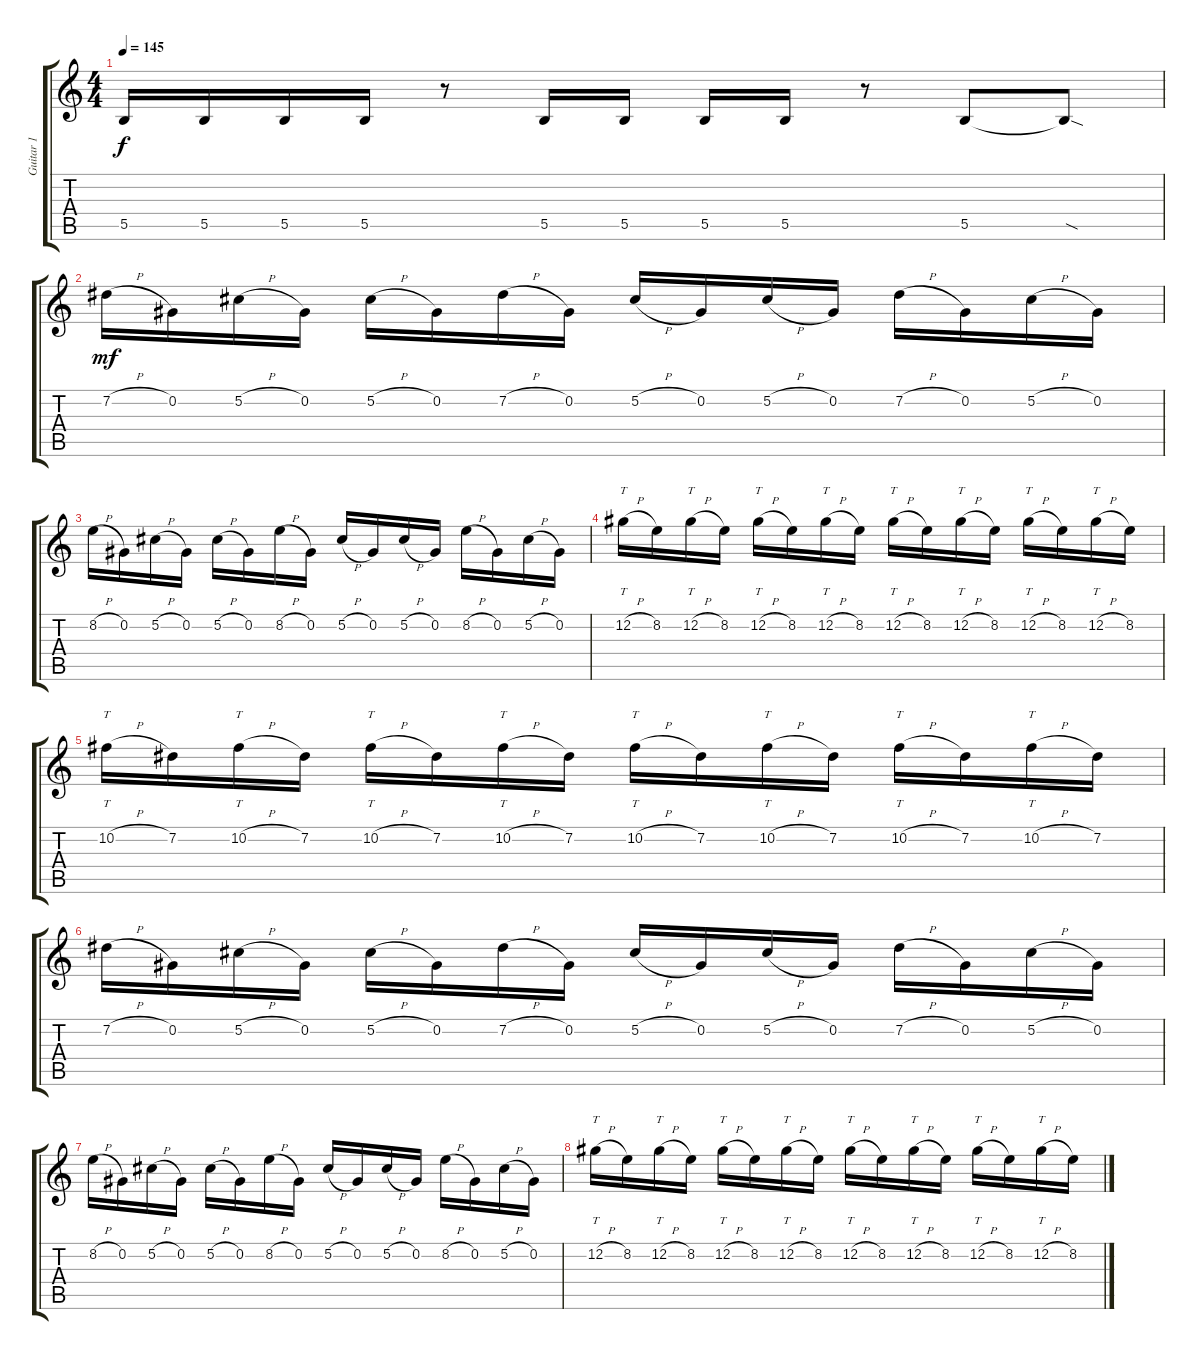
\track ("Guitar 1" "Guitar 1") {instrument distortionguitar}
\staff {score tabs}
\tuning (Db4 Ab3 E3 B2 Gb2 B1) {hide}
\ts (4 4)
\tempo 145
\clef g2
\ks c
5.5.16{dy f} 5.5.16 5.5.16 5.5.16 r.8 5.5.16 5.5.16 5.5.16 5.5.16 r.8 5.5.8 5.5{sod t}.8 |
7.2{h}.16{dy mf} 0.2.16 5.2{h}.16 0.2.16 5.2{h}.16 0.2.16 7.2{h}.16 0.2.16 5.2{h}.16 0.2.16 5.2{h}.16 0.2.16 7.2{h}.16 0.2.16 5.2{h}.16 0.2.16 |
8.2{h}.16 0.2.16 5.2{h}.16 0.2.16 5.2{h}.16 0.2.16 8.2{h}.16 0.2.16 5.2{h}.16 0.2.16 5.2{h}.16 0.2.16 8.2{h}.16 0.2.16 5.2{h}.16 0.2.16 |
12.2{h}.16{tt} 8.2.16 12.2{h}.16{tt} 8.2.16 12.2{h}.16{tt} 8.2.16 12.2{h}.16{tt} 8.2.16 12.2{h}.16{tt} 8.2.16 12.2{h}.16{tt} 8.2.16 12.2{h}.16{tt} 8.2.16 12.2{h}.16{tt} 8.2.16 |
10.2{h}.16{tt} 7.2.16 10.2{h}.16{tt} 7.2.16 10.2{h}.16{tt} 7.2.16 10.2{h}.16{tt} 7.2.16 10.2{h}.16{tt} 7.2.16 10.2{h}.16{tt} 7.2.16 10.2{h}.16{tt} 7.2.16 10.2{h}.16{tt} 7.2.16 |
7.2{h}.16 0.2.16 5.2{h}.16 0.2.16 5.2{h}.16 0.2.16 7.2{h}.16 0.2.16 5.2{h}.16 0.2.16 5.2{h}.16 0.2.16 7.2{h}.16 0.2.16 5.2{h}.16 0.2.16 |
8.2{h}.16 0.2.16 5.2{h}.16 0.2.16 5.2{h}.16 0.2.16 8.2{h}.16 0.2.16 5.2{h}.16 0.2.16 5.2{h}.16 0.2.16 8.2{h}.16 0.2.16 5.2{h}.16 0.2.16 |
12.2{h}.16{tt} 8.2.16 12.2{h}.16{tt} 8.2.16 12.2{h}.16{tt} 8.2.16 12.2{h}.16{tt} 8.2.16 12.2{h}.16{tt} 8.2.16 12.2{h}.16{tt} 8.2.16 12.2{h}.16{tt} 8.2.16 12.2{h}.16{tt} 8.2.16
